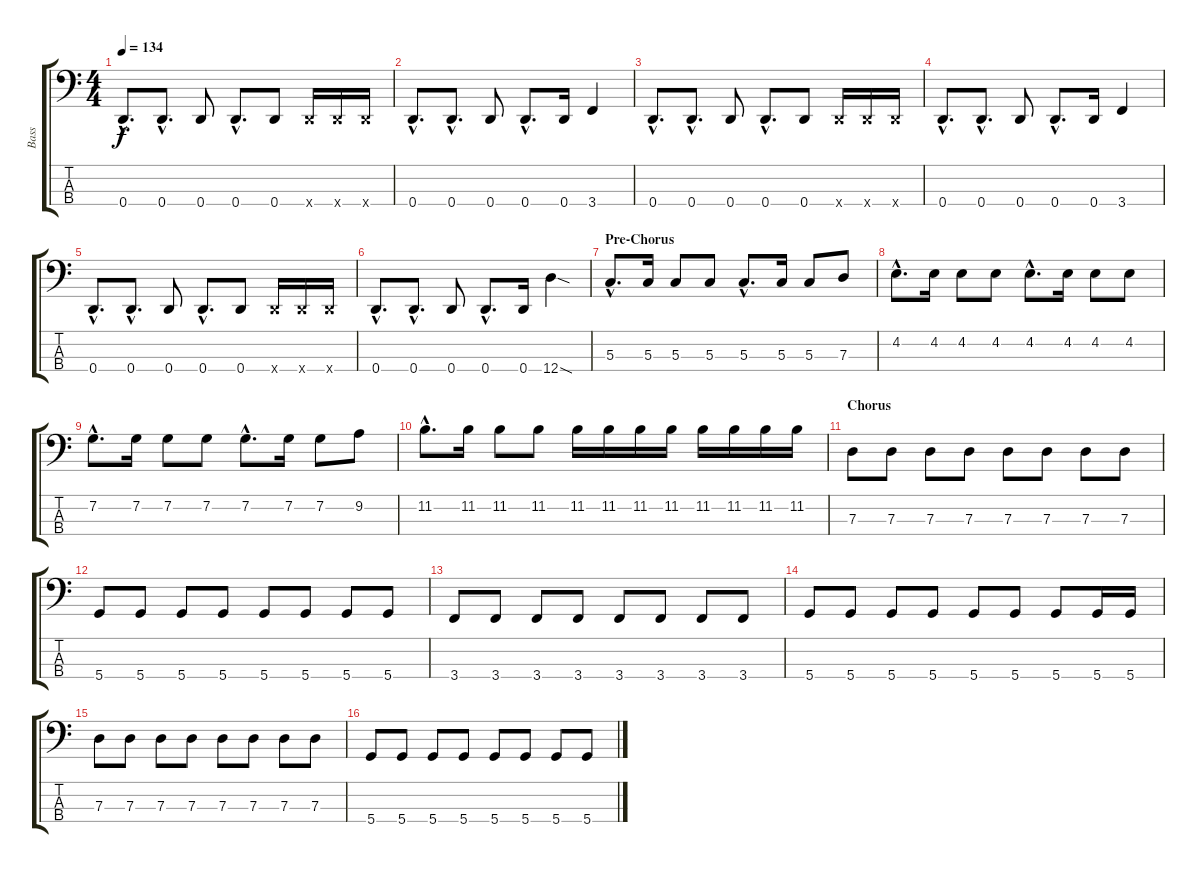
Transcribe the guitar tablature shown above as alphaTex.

\track ("Bass" "Bass") {instrument electricbassfinger}
\staff {score tabs}
\tuning (F2 C2 G1 D1) {hide}
\ts (4 4)
\tempo 134
\clef f4
\ks c
0.4{hac}.8{d dy f} 0.4{hac}.8{d} 0.4.8 0.4{hac}.8{d} 0.4.8 0.4{x}.16 0.4{x}.16 0.4{x}.16 |
0.4{hac}.8{d} 0.4{hac}.8{d} 0.4.8 0.4{hac}.8{d} 0.4.16 3.4.4 |
0.4{hac}.8{d} 0.4{hac}.8{d} 0.4.8 0.4{hac}.8{d} 0.4.8 0.4{x}.16 0.4{x}.16 0.4{x}.16 |
0.4{hac}.8{d} 0.4{hac}.8{d} 0.4.8 0.4{hac}.8{d} 0.4.16 3.4.4 |
0.4{hac}.8{d} 0.4{hac}.8{d} 0.4.8 0.4{hac}.8{d} 0.4.8 0.4{x}.16 0.4{x}.16 0.4{x}.16 |
0.4{hac}.8{d} 0.4{hac}.8{d} 0.4.8 0.4{hac}.8{d} 0.4.16 12.4{sod}.4 |
\section ("" "Pre-Chorus")
5.3{hac}.8{d} 5.3.16 5.3.8 5.3.8 5.3{hac}.8{d} 5.3.16 5.3.8 7.3.8 |
4.2{hac}.8{d} 4.2.16 4.2.8 4.2.8 4.2{hac}.8{d} 4.2.16 4.2.8 4.2.8 |
7.2{hac}.8{d} 7.2.16 7.2.8 7.2.8 7.2{hac}.8{d} 7.2.16 7.2.8 9.2.8 |
11.2{hac}.8{d} 11.2.16 11.2.8 11.2.8 11.2.16 11.2.16 11.2.16 11.2.16 11.2.16 11.2.16 11.2.16 11.2.16 |
\section ("" "Chorus")
7.3.8 7.3.8 7.3.8 7.3.8 7.3.8 7.3.8 7.3.8 7.3.8 |
5.4.8 5.4.8 5.4.8 5.4.8 5.4.8 5.4.8 5.4.8 5.4.8 |
3.4.8 3.4.8 3.4.8 3.4.8 3.4.8 3.4.8 3.4.8 3.4.8 |
5.4.8 5.4.8 5.4.8 5.4.8 5.4.8 5.4.8 5.4.8 5.4.16 5.4.16 |
7.3.8 7.3.8 7.3.8 7.3.8 7.3.8 7.3.8 7.3.8 7.3.8 |
5.4.8 5.4.8 5.4.8 5.4.8 5.4.8 5.4.8 5.4.8 5.4.8
